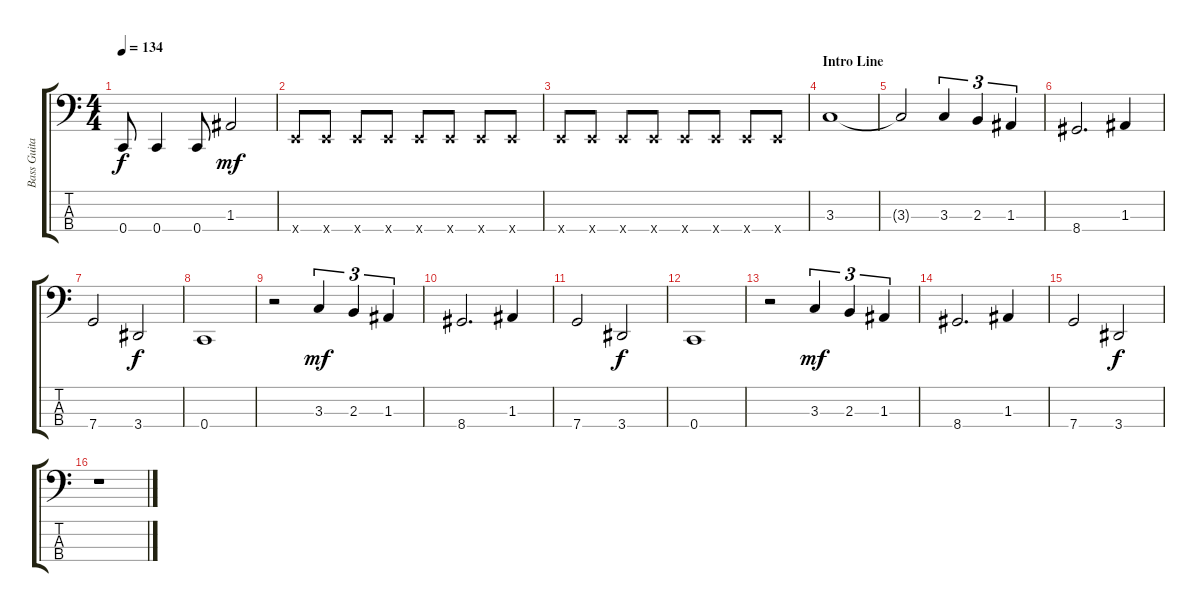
\track ("Bass Guitar" "Bass Guita") {instrument electricguitarclean}
\staff {score tabs}
\tuning (G2 D2 A1 C1) {hide}
\ts (4 4)
\tempo 134
\clef f4
\ks c
0.4.8{dy f} 0.4.4 0.4.8 1.3.2{dy mf} |
4.4{x}.8 4.4{x}.8 4.4{x}.8 4.4{x}.8 4.4{x}.8 4.4{x}.8 4.4{x}.8 4.4{x}.8 |
4.4{x}.8 4.4{x}.8 4.4{x}.8 4.4{x}.8 4.4{x}.8 4.4{x}.8 4.4{x}.8 4.4{x}.8 |
\section ("" "Intro Line")
3.3.1 |
3.3{t}.2 3.3.4{tu (3 2)} 2.3.4{tu (3 2)} 1.3.4{tu (3 2)} |
8.4.2{d} 1.3.4 |
7.4.2 3.4.2{dy f} |
0.4.1 |
r.2 3.3.4{tu (3 2) dy mf} 2.3.4{tu (3 2)} 1.3.4{tu (3 2)} |
8.4.2{d} 1.3.4 |
7.4.2 3.4.2{dy f} |
0.4.1 |
r.2 3.3.4{tu (3 2) dy mf} 2.3.4{tu (3 2)} 1.3.4{tu (3 2)} |
8.4.2{d} 1.3.4 |
7.4.2 3.4.2{dy f} |
r.1
